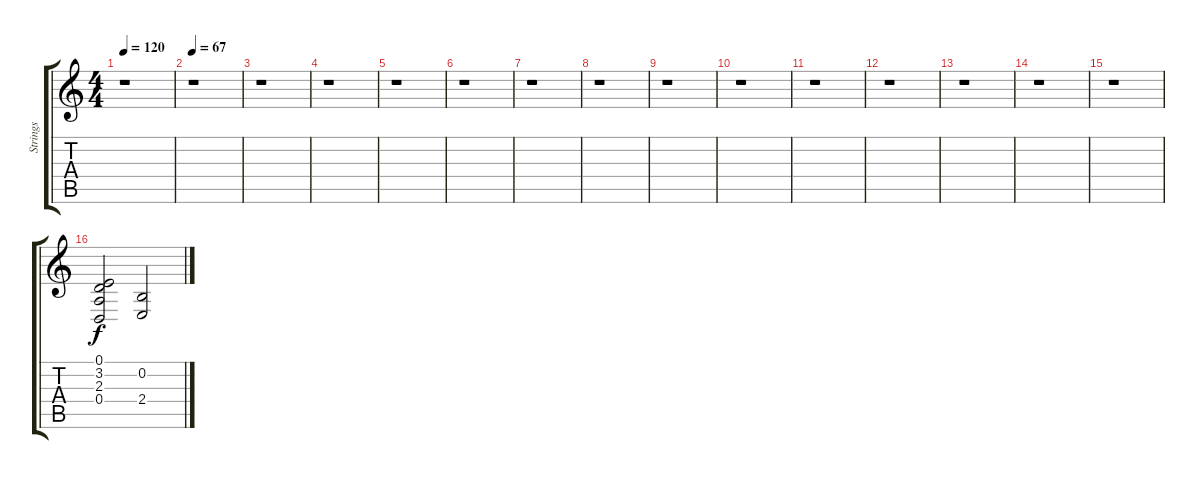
\track ("Strings" "Strings") {instrument stringensemble1}
\staff {score tabs}
\tuning (E4 B3 G3 D3 A2 E2) {hide}
\ts (4 4)
\tempo 120
\clef g2
\ks c
r.1{dy f instrument stringensemble1} |
\tempo 67
r.1 |
r.1 |
r.1 |
r.1 |
r.1 |
r.1 |
r.1 |
r.1 |
r.1 |
r.1 |
r.1 |
r.1 |
r.1 |
r.1 |
(0.1 3.2 2.3 0.4).2 (0.2 2.4).2
